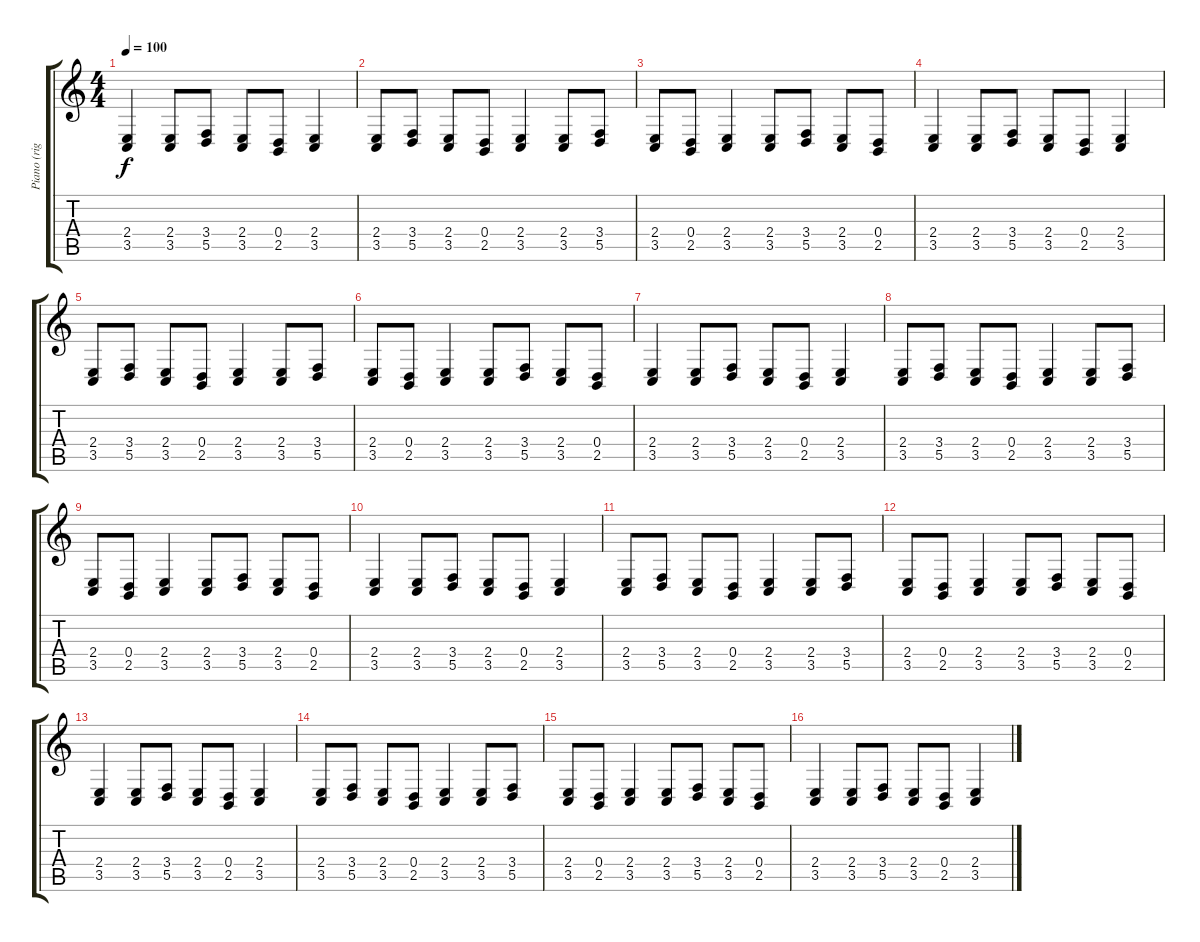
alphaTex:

\track ("Piano (right hand)" "Piano (rig") {instrument acousticgrandpiano}
\staff {score tabs}
\tuning (E4 B3 G3 D3 A2 E2) {hide}
\ts (4 4)
\tempo 100
\clef g2
\ks c
(2.4 3.5).4{dy f instrument acousticgrandpiano} (2.4 3.5).8 (3.4 5.5).8 (2.4 3.5).8 (0.4 2.5).8 (2.4 3.5).4 |
(2.4 3.5).8 (3.4 5.5).8 (2.4 3.5).8 (0.4 2.5).8 (2.4 3.5).4 (2.4 3.5).8 (3.4 5.5).8 |
(2.4 3.5).8 (0.4 2.5).8 (2.4 3.5).4 (2.4 3.5).8 (3.4 5.5).8 (2.4 3.5).8 (0.4 2.5).8 |
(2.4 3.5).4 (2.4 3.5).8 (3.4 5.5).8 (2.4 3.5).8 (0.4 2.5).8 (2.4 3.5).4 |
(2.4 3.5).8 (3.4 5.5).8 (2.4 3.5).8 (0.4 2.5).8 (2.4 3.5).4 (2.4 3.5).8 (3.4 5.5).8 |
(2.4 3.5).8 (0.4 2.5).8 (2.4 3.5).4 (2.4 3.5).8 (3.4 5.5).8 (2.4 3.5).8 (0.4 2.5).8 |
(2.4 3.5).4 (2.4 3.5).8 (3.4 5.5).8 (2.4 3.5).8 (0.4 2.5).8 (2.4 3.5).4 |
(2.4 3.5).8 (3.4 5.5).8 (2.4 3.5).8 (0.4 2.5).8 (2.4 3.5).4 (2.4 3.5).8 (3.4 5.5).8 |
(2.4 3.5).8 (0.4 2.5).8 (2.4 3.5).4 (2.4 3.5).8 (3.4 5.5).8 (2.4 3.5).8 (0.4 2.5).8 |
(2.4 3.5).4 (2.4 3.5).8 (3.4 5.5).8 (2.4 3.5).8 (0.4 2.5).8 (2.4 3.5).4 |
(2.4 3.5).8 (3.4 5.5).8 (2.4 3.5).8 (0.4 2.5).8 (2.4 3.5).4 (2.4 3.5).8 (3.4 5.5).8 |
(2.4 3.5).8 (0.4 2.5).8 (2.4 3.5).4 (2.4 3.5).8 (3.4 5.5).8 (2.4 3.5).8 (0.4 2.5).8 |
(2.4 3.5).4 (2.4 3.5).8 (3.4 5.5).8 (2.4 3.5).8 (0.4 2.5).8 (2.4 3.5).4 |
(2.4 3.5).8 (3.4 5.5).8 (2.4 3.5).8 (0.4 2.5).8 (2.4 3.5).4 (2.4 3.5).8 (3.4 5.5).8 |
(2.4 3.5).8 (0.4 2.5).8 (2.4 3.5).4 (2.4 3.5).8 (3.4 5.5).8 (2.4 3.5).8 (0.4 2.5).8 |
(2.4 3.5).4 (2.4 3.5).8 (3.4 5.5).8 (2.4 3.5).8 (0.4 2.5).8 (2.4 3.5).4
